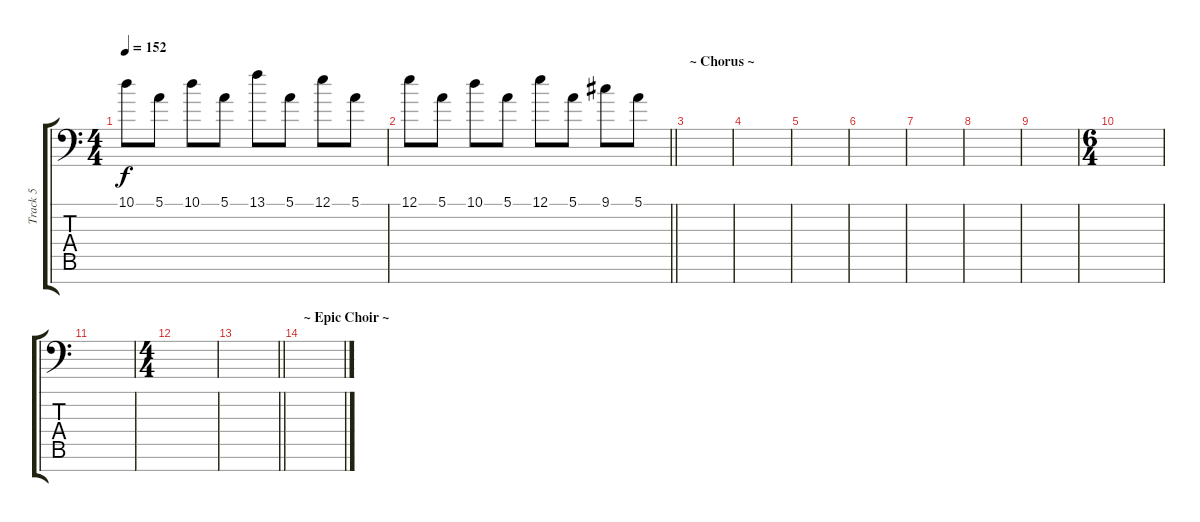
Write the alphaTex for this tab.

\track ("Track 5" "Track 5") {instrument celesta}
\staff {score tabs}
\tuning (E4 B3 G3 D3 A2 E2 A1) {hide}
\ts (4 4)
\tempo 152
\clef f4
\ks c
10.1.8{dy f} 5.1.8 10.1.8 5.1.8 13.1.8 5.1.8 12.1.8 5.1.8 |
\barLineRight lightlight
12.1.8 5.1.8 10.1.8 5.1.8 12.1.8 5.1.8 9.1.8 5.1.8 |
\section ("" "~ Chorus ~")
|
|
|
|
|
|
|
\ts (6 4)
|
|
\ts (4 4)
|
\barLineRight lightlight
|
\section ("" "~ Epic Choir ~")
